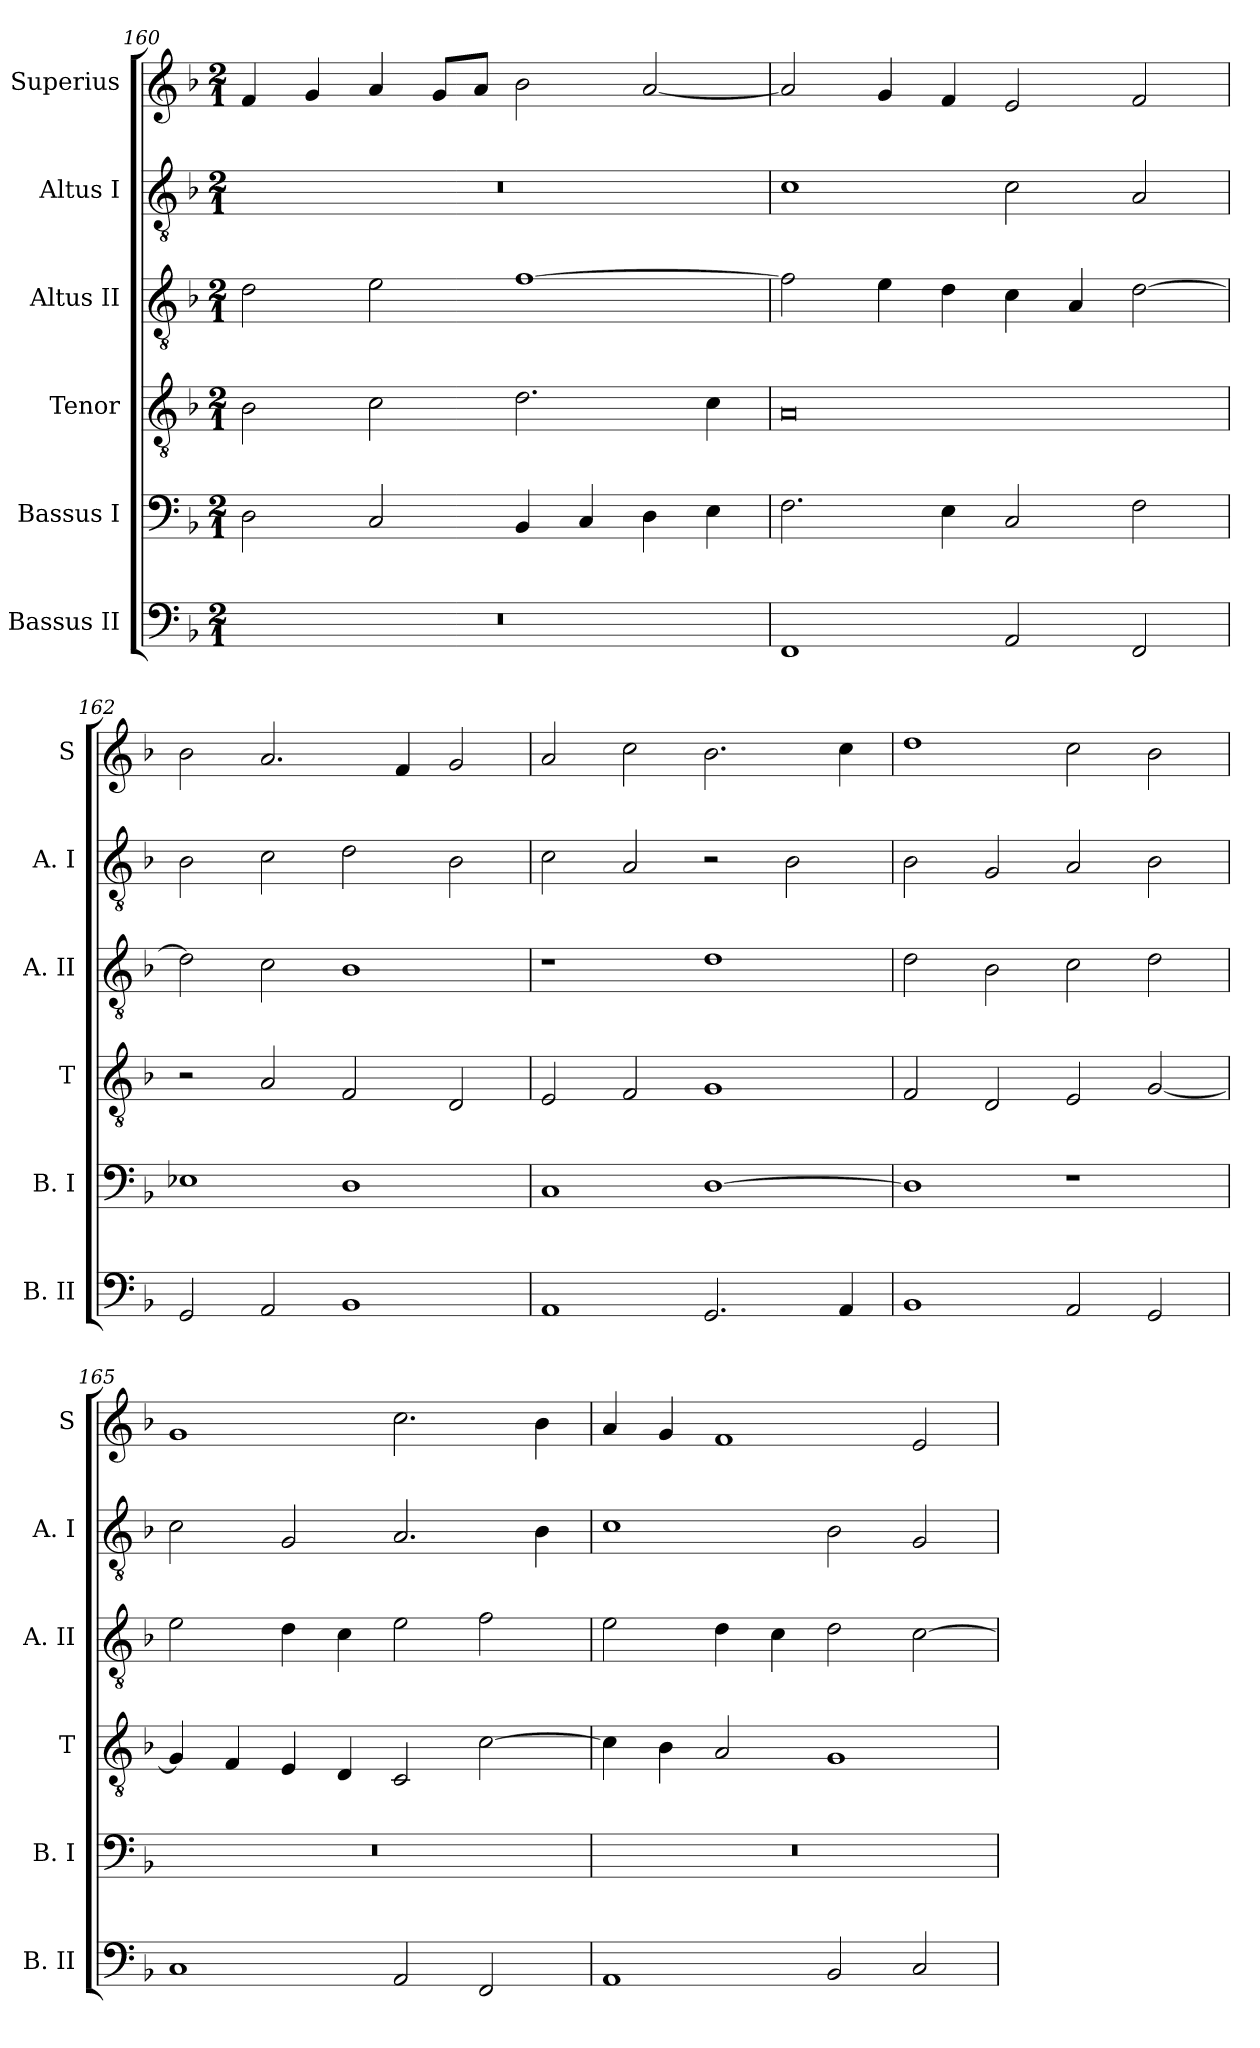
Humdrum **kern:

**kern	**kern	**kern	**kern	**kern	**kern
*part6	*part5	*part4	*part3	*part2	*part1
*staff6	*staff5	*staff4	*staff3	*staff2	*staff1
*I"Bassus II	*I"Bassus I	*I"Tenor	*I"Altus II	*I"Altus I	*I"Superius
*I'B. II	*I'B. I	*I'T	*I'A. II	*I'A. I	*I'S
*clefF4	*clefF4	*clefGv2	*clefGv2	*clefGv2	*clefG2
*k[b-]	*k[b-]	*k[b-]	*k[b-]	*k[b-]	*k[b-]
*d:	*d:	*d:	*d:	*d:	*d:
*M2/1	*M2/1	*M2/1	*M2/1	*M2/1	*M2/1
=160	=160	=160	=160	=160	=160
0r	2D	2B-	2d	0r	4f
.	.	.	.	.	4g
.	2C	2c	2e	.	4a
.	.	.	.	.	8gL
.	.	.	.	.	8aJ
.	4BB-	2.d	[1f	.	2b-
.	4C	.	.	.	.
.	4D	.	.	.	[2a
.	4E	4c	.	.	.
=161	=161	=161	=161	=161	=161
1FF	2.F	0A	2f]	1c	2a]
.	.	.	4e	.	4g
.	4E	.	4d	.	4f
2AA	2C	.	4c	2c	2e
.	.	.	4A	.	.
2FF	2F	.	[2d	2A	2f
=162	=162	=162	=162	=162	=162
2GG	1E-X	2r	2d]	2B-	2b-
2AA	.	2A	2c	2c	2.a
1BB-	1D	2F	1B-	2d	.
.	.	.	.	.	4f
.	.	2D	.	2B-	2g
=163	=163	=163	=163	=163	=163
1AA	1C	2E	1r	2c	2a
.	.	2F	.	2A	2cc
2.GG	[1D	1G	1d	2r	2.b-
.	.	.	.	2B-	.
4AA	.	.	.	.	4cc
=164	=164	=164	=164	=164	=164
1BB-	1D]	2F	2d	2B-	1dd
.	.	2D	2B-	2G	.
2AA	1r	2E	2c	2A	2cc
2GG	.	[2G	2d	2B-	2b-
=165	=165	=165	=165	=165	=165
1C	0r	4G]	2e	2c	1g
.	.	4F	.	.	.
.	.	4E	4d	2G	.
.	.	4D	4c	.	.
2AA	.	2C	2e	2.A	2.cc
2FF	.	[2c	2f	.	.
.	.	.	.	4B-	4b-
=166	=166	=166	=166	=166	=166
1AA	0r	4c]	2e	1c	4a
.	.	4B-	.	.	4g
.	.	2A	4d	.	1f
.	.	.	4c	.	.
2BB-	.	1G	2d	2B-	.
2C	.	.	[2c	2G	2e
=	=	=	=	=	=
*-	*-	*-	*-	*-	*-
